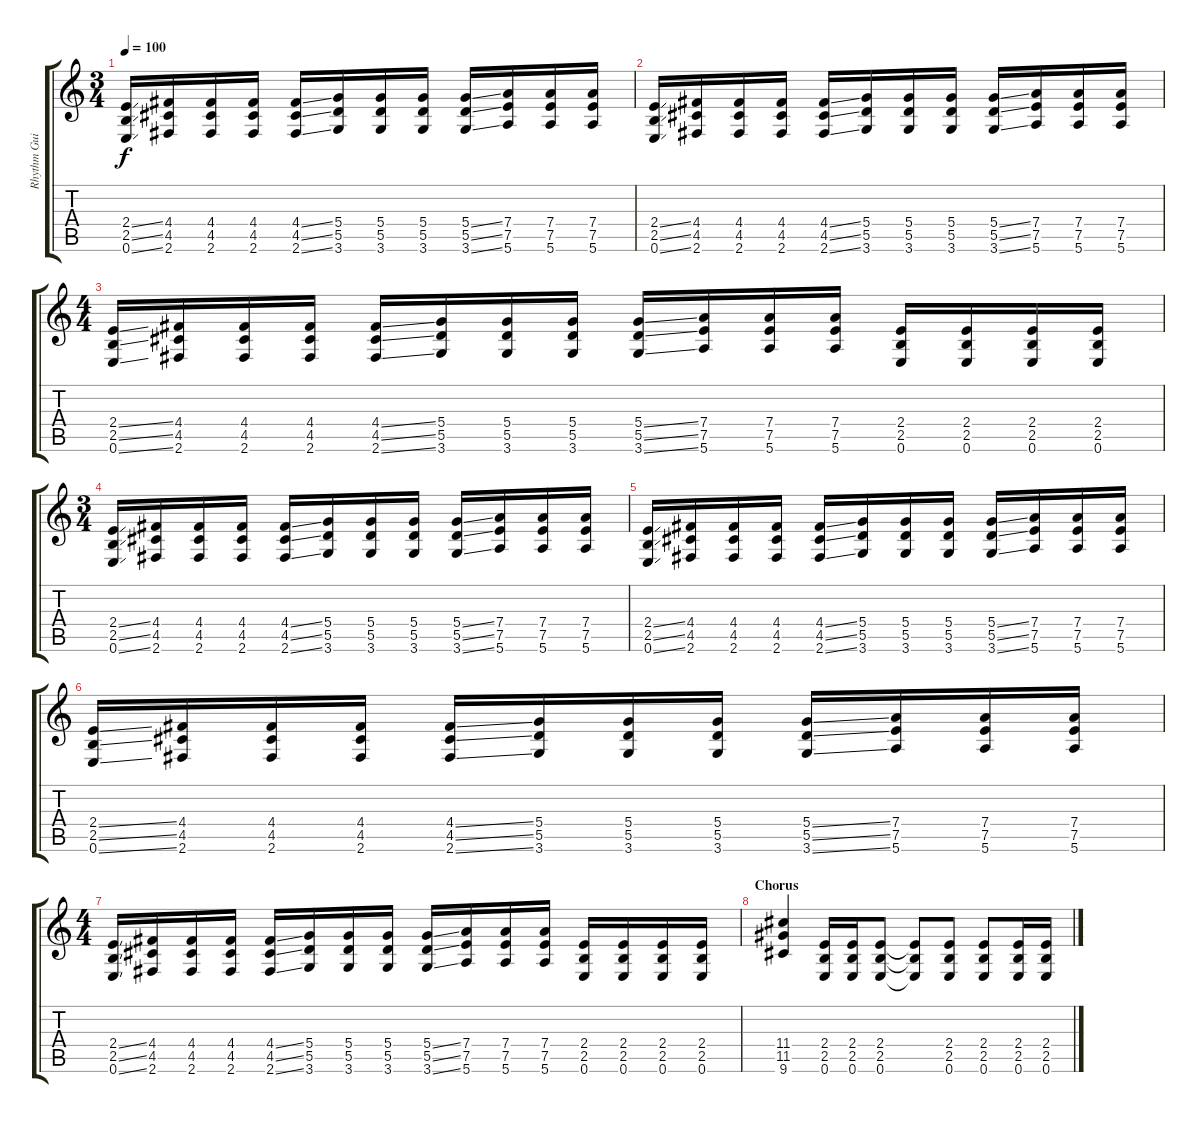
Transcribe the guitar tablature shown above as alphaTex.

\track ("Rhythm Guitar" "Rhythm Gui") {instrument distortionguitar}
\staff {score tabs}
\tuning (E4 B3 G3 D3 A2 E2) {hide}
\ts (3 4)
\tempo 100
\clef g2
\ks c
(2.4{ss} 2.5{ss} 0.6{ss}).16{dy f} (4.4 4.5 2.6).16 (4.4 4.5 2.6).16 (4.4 4.5 2.6).16 (4.4{ss} 4.5{ss} 2.6{ss}).16 (5.4 5.5 3.6).16 (5.4 5.5 3.6).16 (5.4 5.5 3.6).16 (5.4{ss} 5.5{ss} 3.6{ss}).16 (7.4 7.5 5.6).16 (7.4 7.5 5.6).16 (7.4 7.5 5.6).16 |
(2.4{ss} 2.5{ss} 0.6{ss}).16 (4.4 4.5 2.6).16 (4.4 4.5 2.6).16 (4.4 4.5 2.6).16 (4.4{ss} 4.5{ss} 2.6{ss}).16 (5.4 5.5 3.6).16 (5.4 5.5 3.6).16 (5.4 5.5 3.6).16 (5.4{ss} 5.5{ss} 3.6{ss}).16 (7.4 7.5 5.6).16 (7.4 7.5 5.6).16 (7.4 7.5 5.6).16 |
\ts (4 4)
(2.4{ss} 2.5{ss} 0.6{ss}).16 (4.4 4.5 2.6).16 (4.4 4.5 2.6).16 (4.4 4.5 2.6).16 (4.4{ss} 4.5{ss} 2.6{ss}).16 (5.4 5.5 3.6).16 (5.4 5.5 3.6).16 (5.4 5.5 3.6).16 (5.4{ss} 5.5{ss} 3.6{ss}).16 (7.4 7.5 5.6).16 (7.4 7.5 5.6).16 (7.4 7.5 5.6).16 (2.4 2.5 0.6).16 (2.4 2.5 0.6).16 (2.4 2.5 0.6).16 (2.4 2.5 0.6).16 |
\ts (3 4)
(2.4{ss} 2.5{ss} 0.6{ss}).16 (4.4 4.5 2.6).16 (4.4 4.5 2.6).16 (4.4 4.5 2.6).16 (4.4{ss} 4.5{ss} 2.6{ss}).16 (5.4 5.5 3.6).16 (5.4 5.5 3.6).16 (5.4 5.5 3.6).16 (5.4{ss} 5.5{ss} 3.6{ss}).16 (7.4 7.5 5.6).16 (7.4 7.5 5.6).16 (7.4 7.5 5.6).16 |
(2.4{ss} 2.5{ss} 0.6{ss}).16 (4.4 4.5 2.6).16 (4.4 4.5 2.6).16 (4.4 4.5 2.6).16 (4.4{ss} 4.5{ss} 2.6{ss}).16 (5.4 5.5 3.6).16 (5.4 5.5 3.6).16 (5.4 5.5 3.6).16 (5.4{ss} 5.5{ss} 3.6{ss}).16 (7.4 7.5 5.6).16 (7.4 7.5 5.6).16 (7.4 7.5 5.6).16 |
(2.4{ss} 2.5{ss} 0.6{ss}).16 (4.4 4.5 2.6).16 (4.4 4.5 2.6).16 (4.4 4.5 2.6).16 (4.4{ss} 4.5{ss} 2.6{ss}).16 (5.4 5.5 3.6).16 (5.4 5.5 3.6).16 (5.4 5.5 3.6).16 (5.4{ss} 5.5{ss} 3.6{ss}).16 (7.4 7.5 5.6).16 (7.4 7.5 5.6).16 (7.4 7.5 5.6).16 |
\ts (4 4)
(2.4{ss} 2.5{ss} 0.6{ss}).16 (4.4 4.5 2.6).16 (4.4 4.5 2.6).16 (4.4 4.5 2.6).16 (4.4{ss} 4.5{ss} 2.6{ss}).16 (5.4 5.5 3.6).16 (5.4 5.5 3.6).16 (5.4 5.5 3.6).16 (5.4{ss} 5.5{ss} 3.6{ss}).16 (7.4 7.5 5.6).16 (7.4 7.5 5.6).16 (7.4 7.5 5.6).16 (2.4 2.5 0.6).16 (2.4 2.5 0.6).16 (2.4 2.5 0.6).16 (2.4 2.5 0.6).16 |
\section ("" "Chorus")
(11.4 11.5 9.6).4 (2.4 2.5 0.6).16 (2.4 2.5 0.6).16 (2.4 2.5 0.6).8 (2.4{t} 2.5{t} 0.6{t}).8 (2.4 2.5 0.6).8 (2.4 2.5 0.6).8 (2.4 2.5 0.6).16 (2.4 2.5 0.6).16
